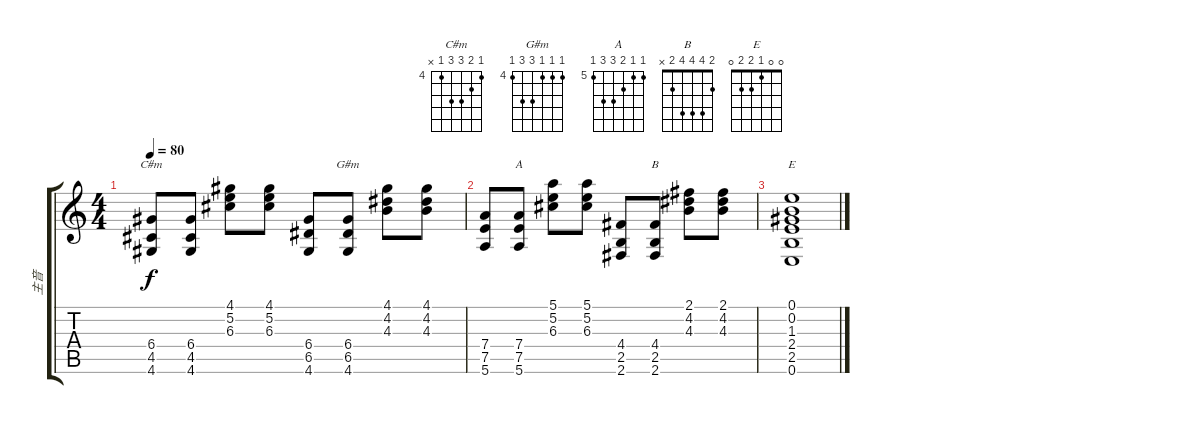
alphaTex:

\track ("主音" "主音") {instrument distortionguitar}
\staff {score tabs}
\tuning (E4 B3 G3 D3 A2 E2) {hide}
\chord ("C#m" 4 5 6 6 4 x) {firstfret 4}
\chord ("G#m" 4 4 4 6 6 4) {firstfret 4}
\chord ("A" 5 5 6 7 7 5) {firstfret 5}
\chord ("B" 2 4 4 4 2 x)
\chord ("E" 0 0 1 2 2 0)
\ts (4 4)
\tempo 80
\clef g2
\ks c
(6.4 4.5 4.6).8{ch "C#m" dy f} (6.4 4.5 4.6).8 (4.1 5.2 6.3).8 (4.1 5.2 6.3).8 (6.4 6.5 4.6).8 (6.4 6.5 4.6).8{ch "G#m"} (4.1 4.2 4.3).8 (4.1 4.2 4.3).8 |
(7.4 7.5 5.6).8 (7.4 7.5 5.6).8{ch "A"} (5.1 5.2 6.3).8 (5.1 5.2 6.3).8 (4.4 2.5 2.6).8 (4.4 2.5 2.6).8{ch "B"} (2.1 4.2 4.3).8 (2.1 4.2 4.3).8 |
(0.1 0.2 1.3 2.4 2.5 0.6).1{ch "E"}
